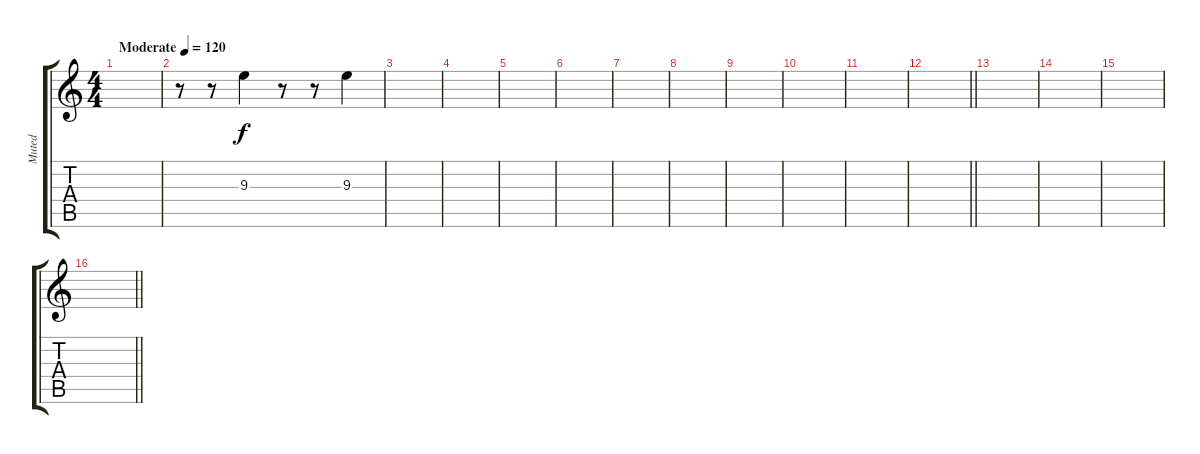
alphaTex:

\track ("Muted" "Muted") {instrument electricguitarmuted}
\staff {score tabs}
\tuning (E4 B3 G3 D3 A2 E2) {hide}
\ts (4 4)
\tempo (120 "Moderate")
\clef g2
\ks c
|
r.8 r.8 9.3.4 r.8 r.8 9.3.4 |
|
|
|
|
|
|
|
|
|
\barLineRight lightlight
|
|
|
|
\barLineRight lightlight
